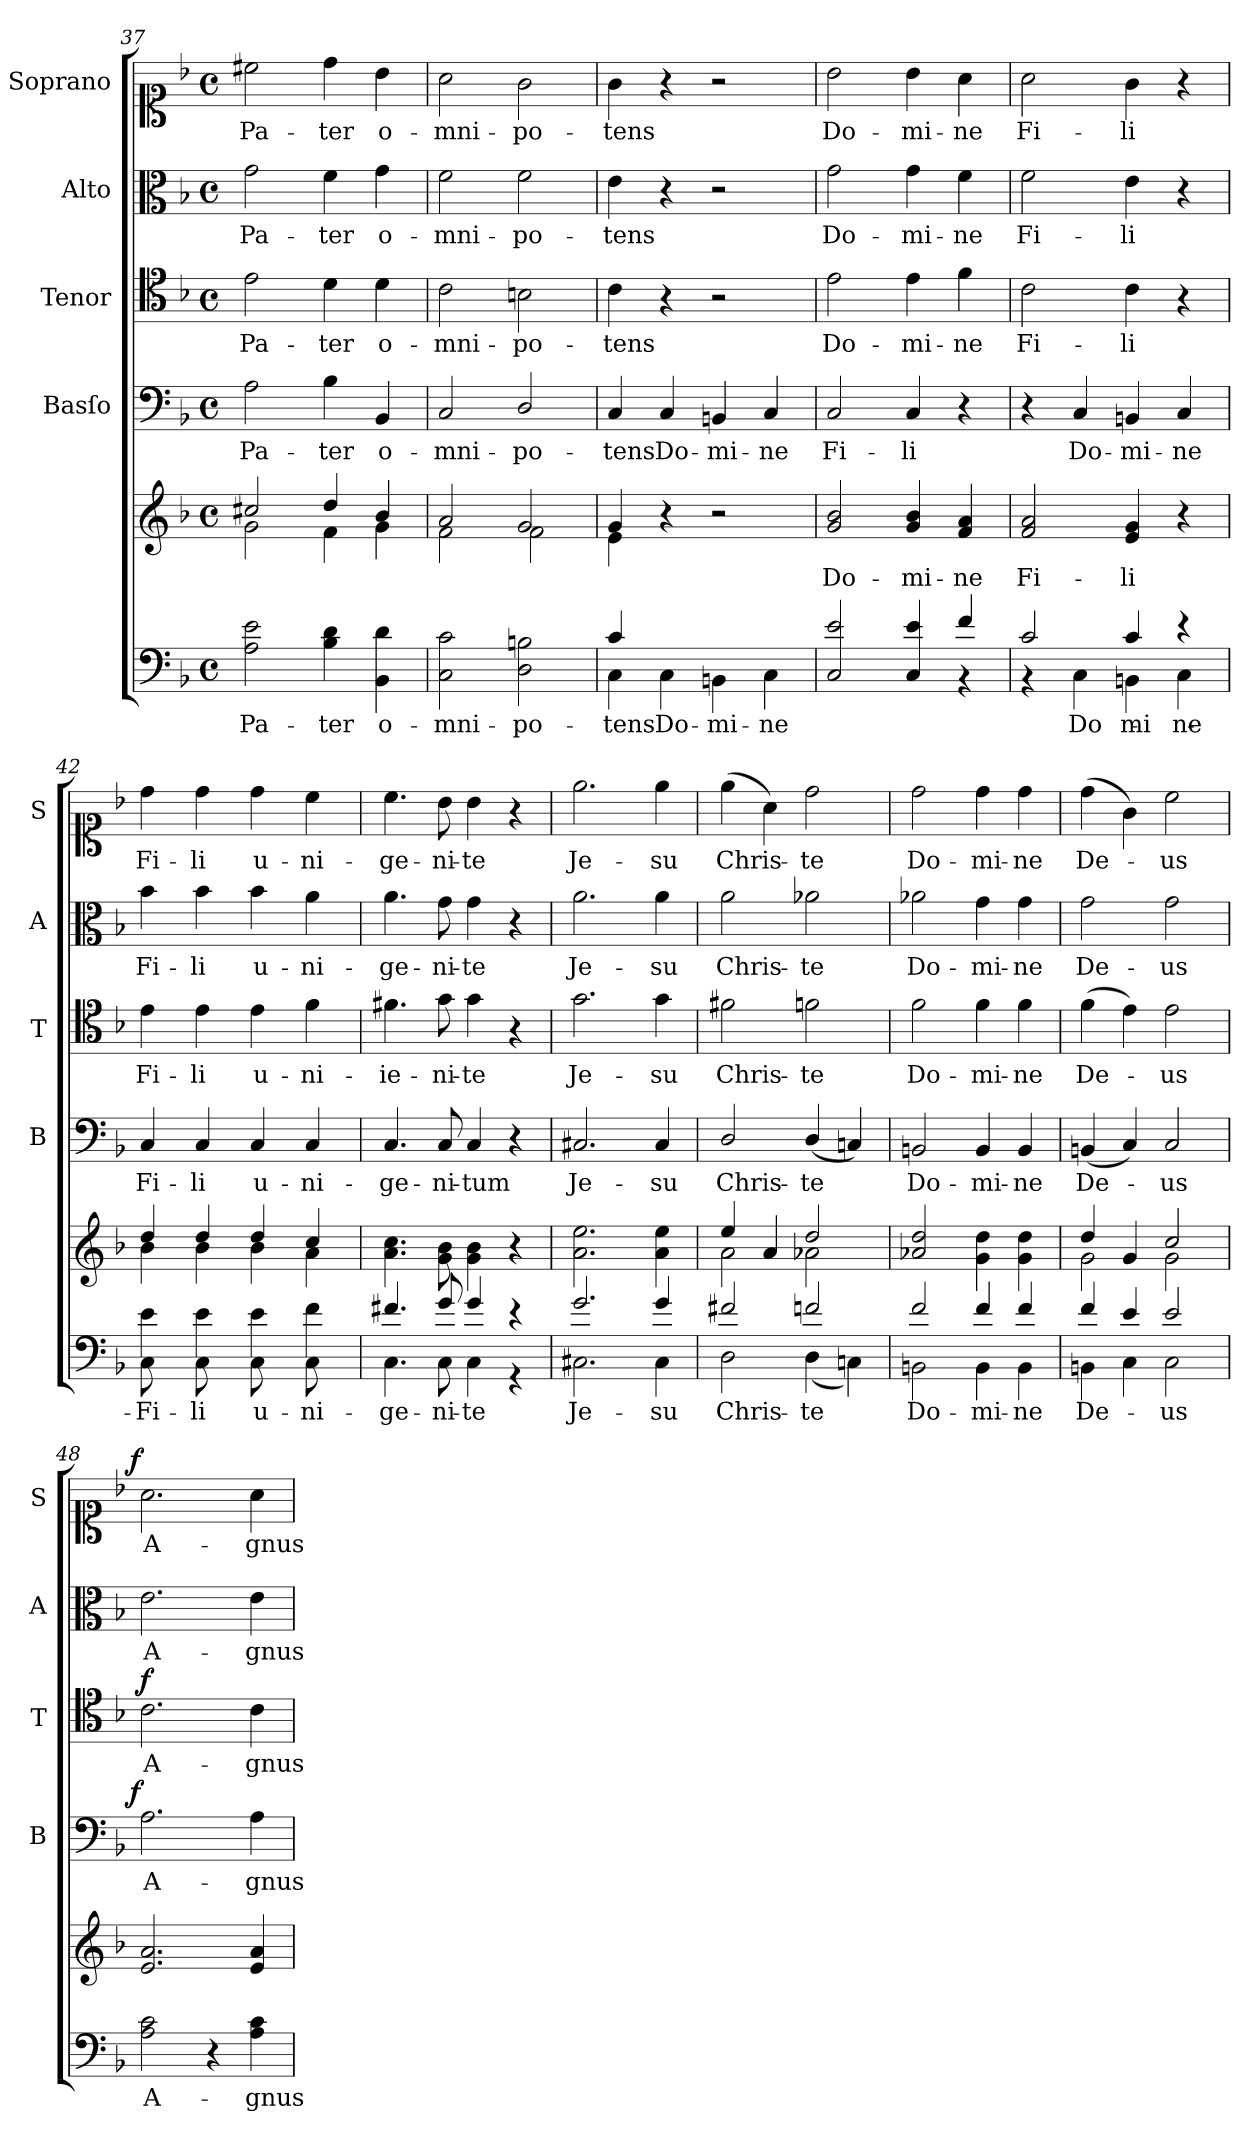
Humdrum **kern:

**kern	**text	**kern	**text	**kern	**text	**dynam	**kern	**text	**dynam	**kern	**text	**kern	**text	**dynam
*part6	*part6	*part5	*part5	*part4	*part4	*part4	*part3	*part3	*part3	*part2	*part2	*part1	*part1	*part1
*staff6	*staff6	*staff5	*staff5	*staff4	*staff4	*staff4	*staff3	*staff3	*staff3	*staff2	*staff2	*staff1	*staff1	*staff1
*	*	*	*	*I"Basſo	*	*	*I"Tenor	*	*	*I"Alto	*	*I"Soprano	*	*
*	*	*	*	*I'B	*	*	*I'T	*	*	*I'A	*	*I'S	*	*
*clefF4	*	*clefG2	*	*clefF4	*	*	*clefC4	*	*	*clefC3	*	*clefC1	*	*
*k[b-]	*	*k[b-]	*	*k[b-]	*	*	*k[b-]	*	*	*k[b-]	*	*k[b-]	*	*
*M4/4	*	*M4/4	*	*M4/4	*	*	*M4/4	*	*	*M4/4	*	*M4/4	*	*
*met(c)	*	*met(c)	*	*met(c)	*	*	*met(c)	*	*	*met(c)	*	*met(c)	*	*
=37	=37	=37	=37	=37	=37	=37	=37	=37	=37	=37	=37	=37	=37	=37
*	*	*^	*	*	*	*	*	*	*	*	*	*	*	*
2A\ 2e\	Pa-	2cc#X/	2g\	.	2A\	Pa-	.	2e\	Pa-	.	2g\	Pa-	2cc#X\	Pa-	.
4B-\ 4d\	-ter	4dd/	4f\	.	4B-\	-ter	.	4d\	-ter	.	4f\	-ter	4dd\	-ter	.
4BB-\ 4d\	o-	4b-/	4g\	.	4BB-/	o-	.	4d\	o-	.	4g\	o-	4b-\	o-	.
=38	=38	=38	=38	=38	=38	=38	=38	=38	=38	=38	=38	=38	=38	=38	=38
2C\ 2c\	-mni-	2a/	2f\	.	2C/	-mni-	.	2c\	-mni-	.	2f\	-mni-	2a\	-mni-	.
2D\ 2Bn\	-po-	2g/	2f\	.	2D/	-po-	.	2Bn\	-po-	.	2f\	-po-	2g\	-po-	.
=39	=39	=39	=39	=39	=39	=39	=39	=39	=39	=39	=39	=39	=39	=39	=39
*^	*	*	*	*	*	*	*	*	*	*	*	*	*	*	*
4c/	4C\	-tens	4g/	4e\	.	4C/	-tens	.	4c\	-tens	.	4e\	-tens	4g\	-tens	.
4ryy	4C\	Do-	4r	4ryy	.	4C/	Do-	.	4r	.	.	4r	.	4r	.	.
2ryy	4BBn\	-mi-	2r	2ryy	.	4BBn/	-mi-	.	2r	.	.	2r	.	2r	.	.
.	4C\	-ne	.	.	.	4C/	-ne	.	.	.	.	.	.	.	.	.
*	*	*	*v	*v	*	*	*	*	*	*	*	*	*	*	*	*
=40	=40	=40	=40	=40	=40	=40	=40	=40	=40	=40	=40	=40	=40	=40	=40
2C/ 2e/	2.ryy	.	2g/ 2b-/	Do-	2C/	Fi-	.	2e\	Do-	.	2g\	Do-	2b-\	Do-	.
4C/ 4e/	.	.	4g/ 4b-/	-mi-	4C/	-li	.	4e\	-mi-	.	4g\	-mi-	4b-\	-mi-	.
4f/	4r	.	4f/ 4a/	-ne	4r	.	.	4f\	-ne	.	4f\	-ne	4a\	-ne	.
=41	=41	=41	=41	=41	=41	=41	=41	=41	=41	=41	=41	=41	=41	=41	=41
2c/	4r	.	2f/ 2a/	Fi-	4r	.	.	2c\	Fi-	.	2f\	Fi-	2a\	Fi-	.
.	4C\	Do-	.	.	4C/	Do-	.	.	.	.	.	.	.	.	.
4c/	4BBn\	-mi-	4e/ 4g/	-li	4BBn/	-mi-	.	4c\	-li	.	4e\	-li	4g\	-li	.
4r	4C\	-ne	4r	.	4C/	-ne	.	4r	.	.	4r	.	4r	.	.
=42	=42	=42	=42	=42	=42	=42	=42	=42	=42	=42	=42	=42	=42	=42	=42
*	*	*	*^	*	*	*	*	*	*	*	*	*	*	*	*
4e\	8C\	Fi-	4dd/	4b-\	.	4C/	Fi-	.	4e\	Fi-	.	4b-\	Fi-	4dd\	Fi-	.
.	8ryy	.	.	.	.	.	.	.	.	.	.	.	.	.	.	.
4e\	8C\	-li	4dd/	4b-\	.	4C/	-li	.	4e\	-li	.	4b-\	-li	4dd\	-li	.
.	8ryy	.	.	.	.	.	.	.	.	.	.	.	.	.	.	.
4e\	8C\	u-	4dd/	4b-\	.	4C/	u-	.	4e\	u-	.	4b-\	u-	4dd\	u-	.
.	8ryy	.	.	.	.	.	.	.	.	.	.	.	.	.	.	.
4f\	8C\	-ni-	4cc/	4a\	.	4C/	-ni-	.	4f\	-ni-	.	4a\	-ni-	4cc\	-ni-	.
.	8ryy	.	.	.	.	.	.	.	.	.	.	.	.	.	.	.
*	*	*	*v	*v	*	*	*	*	*	*	*	*	*	*	*	*
=43	=43	=43	=43	=43	=43	=43	=43	=43	=43	=43	=43	=43	=43	=43	=43
4.f#X/	4.C\	-ge-	4.a\ 4.cc\	.	4.C/	-ge-	.	4.f#X\	-ie-	.	4.a\	-ge-	4.cc\	-ge-	.
8g/	8C\	-ni-	8g\ 8b-\	.	8C/	-ni-	.	8g\	-ni-	.	8g\	-ni-	8b-\	-ni-	.
4g/	4C\	-te	4g\ 4b-\	.	4C/	-tum	.	4g\	-te	.	4g\	-te	4b-\	-te	.
4r	4r	.	4r	.	4r	.	.	4r	.	.	4r	.	4r	.	.
=44	=44	=44	=44	=44	=44	=44	=44	=44	=44	=44	=44	=44	=44	=44	=44
2.g/	2.C#X\	Je-	2.a\ 2.ee\	.	2.C#X/	Je-	.	2.g\	Je-	.	2.a\	Je-	2.ee\	Je-	.
4g/	4C#\	-su	4a\ 4ee\	.	4C#/	-su	.	4g\	-su	.	4a\	-su	4ee\	-su	.
=45	=45	=45	=45	=45	=45	=45	=45	=45	=45	=45	=45	=45	=45	=45	=45
*	*	*	*^	*	*	*	*	*	*	*	*	*	*	*	*
2f#X/	2D\	Chris-	4ee/	2a\	.	2D/	Chris-	.	2f#X\	Chris-	.	2a\	Chris-	(4ee\	Chris-	.
.	.	.	4a/	.	.	.	.	.	.	.	.	.	.	4a\)	.	.
2fn/	(>4D\	-te	2dd/	2a-X\	.	(4D/	-te	.	2fn\	-te	.	2a-X\	-te	2dd\	-te	.
.	4Cn\)	.	.	.	.	4Cn/)	.	.	.	.	.	.	.	.	.	.
*	*	*	*v	*v	*	*	*	*	*	*	*	*	*	*	*	*
=46	=46	=46	=46	=46	=46	=46	=46	=46	=46	=46	=46	=46	=46	=46	=46
2f/	2BBn\	Do-	2a-X/ 2dd/	.	2BBn/	Do-	.	2f\	Do-	.	2a-X\	Do-	2dd\	Do-	.
4f/	4BB\	-mi-	4g\ 4dd\	.	4BB/	-mi-	.	4f\	-mi-	.	4g\	-mi-	4dd\	-mi-	.
4f/	4BB\	-ne	4g\ 4dd\	.	4BB/	-ne	.	4f\	-ne	.	4g\	-ne	4dd\	-ne	.
=47	=47	=47	=47	=47	=47	=47	=47	=47	=47	=47	=47	=47	=47	=47	=47
*	*	*	*^	*	*	*	*	*	*	*	*	*	*	*	*
4f/	4BBn\	De-	4dd/	2g\	.	(4BBn/	De-	.	(4f\	De-	.	2g\	De-	(4dd\	De-	.
4e/	4C\	.	4g/	.	.	4C/)	.	.	4e\)	.	.	.	.	4g\)	.	.
2e/	2C\	-us	2cc/	2g\	.	2C/	-us	.	2e\	-us	.	2g\	-us	2cc\	-us	.
=48	=48	=48	=48	=48	=48	=48	=48	=48	=48	=48	=48	=48	=48	=48	=48	=48
!	!	!	!	!	!	!	!	!LO:DY:a:rj	!	!	!LO:DY:a	!	!	!	!	!LO:DY:b:rj
*v	*v	*	*	*	*	*	*	*	*	*	*	*	*	*	*	*
*	*	*v	*v	*	*	*	*	*	*	*	*	*	*	*	*
2A\ 2c\	A-	2.e/ 2.a/	.	2.A\	A-	f	2.c\	A-	f	2.e\	A-	2.a\	A-	f
4r	.	.	.	.	.	.	.	.	.	.	.	.	.	.
4A\ 4c\	-gnus	4e/ 4a/	.	4A\	-gnus	.	4c\	-gnus	.	4e\	-gnus	4a\	-gnus	.
=	=	=	=	=	=	=	=	=	=	=	=	=	=	=
*-	*-	*-	*-	*-	*-	*-	*-	*-	*-	*-	*-	*-	*-	*-
